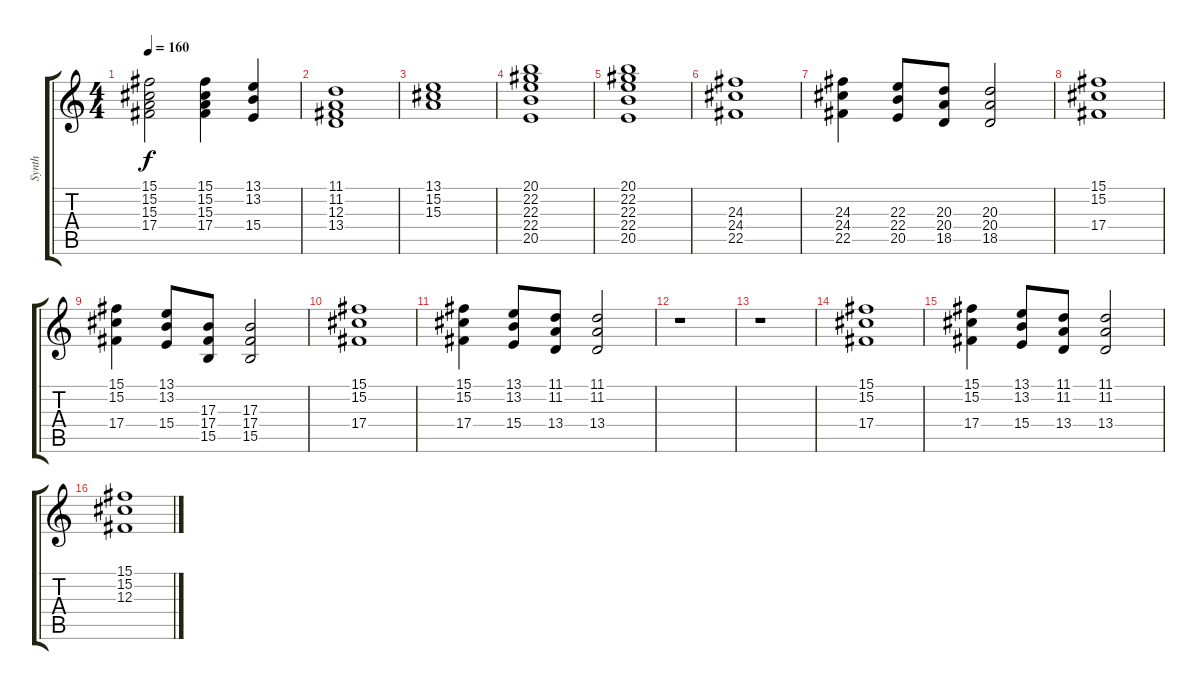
\track ("Synth" "Synth") {instrument stringensemble1}
\staff {score tabs}
\tuning (Eb4 Bb3 Gb3 Db3 Ab2 Eb2) {hide}
\ts (4 4)
\tempo 160
\clef g2
\ks c
(15.1 15.2 15.3 17.4).2{dy f} (15.1 15.2 15.3 17.4).4 (13.1 13.2 15.4).4 |
(11.1 11.2 12.3 13.4).1 |
(13.1 15.2 15.3).1 |
(20.1 22.2 22.3 22.4 20.5).1 |
(20.1 22.2 22.3 22.4 20.5).1 |
(24.3 24.4 22.5).1 |
(24.3 24.4 22.5).4 (22.3 22.4 20.5).8 (20.3 20.4 18.5).8 (20.3 20.4 18.5).2 |
(15.1 15.2 17.4).1 |
(15.1 15.2 17.4).4 (13.1 13.2 15.4).8 (17.3 17.4 15.5).8 (17.3 17.4 15.5).2 |
(15.1 15.2 17.4).1 |
(15.1 15.2 17.4).4 (13.1 13.2 15.4).8 (11.1 11.2 13.4).8 (11.1 11.2 13.4).2 |
r.1 |
r.1 |
(15.1 15.2 17.4).1 |
(15.1 15.2 17.4).4 (13.1 13.2 15.4).8 (11.1 11.2 13.4).8 (11.1 11.2 13.4).2 |
(15.1 15.2 12.3).1
